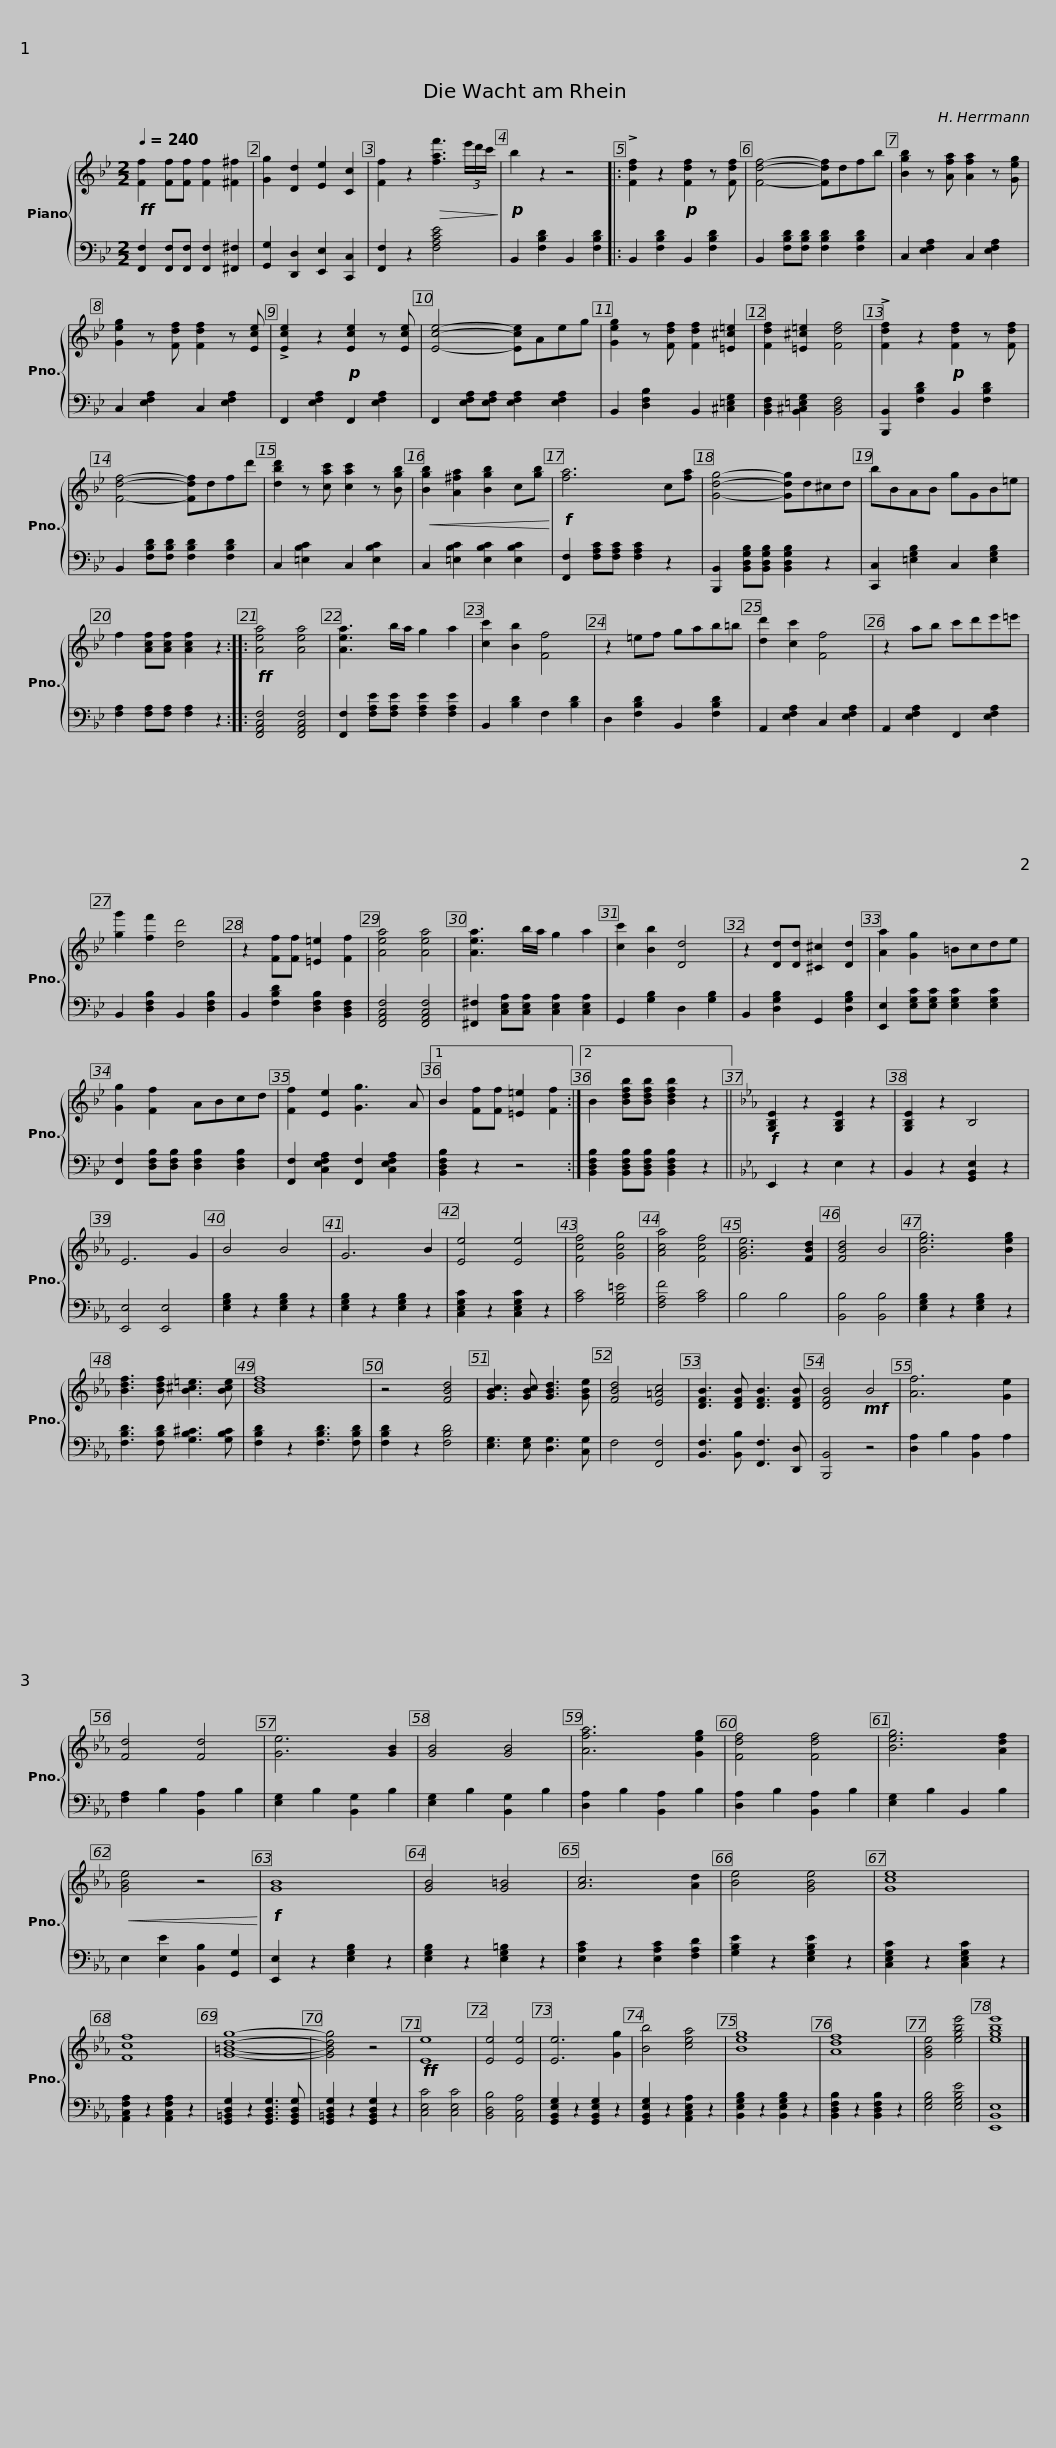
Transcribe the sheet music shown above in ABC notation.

X:1
%%score { 1 | 2 }
L:1/8
Q:1/4=240
M:2/2
I:linebreak $
K:Bb
V:1 treble
V:2 bass
V:1
!ff! [Ff]2 [Ff][Ff] [Ff]2 [^F^f]2 | [Gg]2 [Dd]2 [Ee]2 [Cc]2 | [Ff]2 z2!>(! [faf']3 (3e'/d'/c'/!>)! |!p! b2 z2 z4 |: !>![Fdf]2 z2!p! [Fdf]2 z [Fdf] | %5
 [Fdf]4- [Fdf]dfb | [Bgb]2 z [Afa] [Afa]2 z [Geg] |$ [Geg]2 z [Fdf] [Fdf]2 z [Ece] | !>![Ece]2 z2!p! [Ece]2 z [Ece] | [Ece]4- [Ece]Aeg | %10
 [Geg]2 z [Fdf] [Fdf]2 [=E^c=e]2 | [Fdf]2 [=E^c=e]2 [Fdf]4 | !>![Fdf]2 z2!p! [Fdf]2 z [Fdf] |$ [Fdf]4- [Fdf]dfd' | [dbd']2 z [cac'] [cac']2 z [Bgb] | %15
!<(! [Bgb]2 [A^fa]2 [Bgb]2 c[gb]!<)! |!f! [fa]6 c[fa] | [Gdg]4- [Gdg]d^cd |$ bBAB gGB=e | f2 [Acf][Acf] [Acf]2 z2 :: %20
!ff! [Aea]4 [Aea]4 | [Aea]3 b/a/ g2 a2 | [cc']2 [Bb]2 [Ff]4 | z2 =ef gab=b | [dd']2 [cc']2 [Ff]4 |$ %25
 z2 ab c'd'e'=e' | [gg']2 [ff']2 [dd']4 | z2 [Ff][Ff] [=E=e]2 [Ff]2 | [Aea]4 [Aea]4 | [Aea]3 b/a/ g2 a2 | %30
 [cc']2 [Bb]2 [Dd]4 | z2 [Dd][Dd] [^C^c]2 [Dd]2 |$ [Aa]2 [Gg]2 =Bcde | [Gg]2 [Ff]2 ABcd | [Ff]2 [Ee]2 [Gg]3 A |1 %35
 B2 [Ff][Ff] [=E=e]2 [Ff]2 :|2 B2 [Bdfb][Bdfb] [Bdfb]2 z2 ||[K:Eb]!f! [G,B,E]2 z2 [G,B,E]2 z2 | [G,B,E]2 z2 B,4 |$ E6 G2 | %40
 B4 B4 | G6 B2 | [Ee]4 [Ee]4 | [Fcf]4 [Gcg]4 | [Aca]4 [Fcf]4 | %45
 [GBe]6 [FBd]2 | [FBd]4 B4 | [Beg]6 [Beg]2 | [Bdf]3 [Bdf] [B^c=e]3 [Bce] |$ [Bdf]8 | %50
 z4 [FBd]4 | [GBc]3 [GBc] [GBd]3 [GBe] | [FBd]4 [E=Ac]4 | [DFB]3 [DFB] [DFB]3 [DFB] | [DFB]4!mf! B4 | %55
 [Af]6 [Ge]2 | [Fd]4 [Fd]4 | [Ge]6 [GB]2 | [GB]4 [GB]4 |$ [Afa]6 [Geg]2 | %60
 [Fdf]4 [Fdf]4 | [Beg]6 [Adf]2 |!<(! [GBe]4 z4!<)! |!f! [GB]8 | [GB]4 [G=B]4 | %65
 [Ac]6 [Ad]2 | [Be]4 [GBe]4 | [Gce]8 | [Fcf]8 |$ [G=Bdg]8- | %70
 [GBdg]4 z4 |!ff! [Ee]8 | [Ee]4 [Ee]4 | [Ee]6 [Gg]2 | [Bb]4 [cea]4 | %75
 [Beg]8 | [Adf]8 | [GBe]4 [egbe']4 | [egbe']8 |] %79
V:2
 [F,,F,]2 [F,,F,][F,,F,] [F,,F,]2 [^F,,^F,]2 | [G,,G,]2 [D,,D,]2 [E,,E,]2 [C,,C,]2 | [F,,F,]2 z2 [F,A,CE]4 | B,,2 [F,B,D]2 B,,2 [F,B,D]2 |: B,,2 [F,B,D]2 B,,2 [F,B,D]2 | %5
 B,,2 [F,B,D][F,B,D] [F,B,D]2 [F,B,D]2 | C,2 [E,F,A,]2 C,2 [E,F,A,]2 |$ C,2 [E,F,A,]2 C,2 [E,F,A,]2 | F,,2 [E,F,A,]2 F,,2 [E,F,A,]2 | F,,2 [E,F,A,][E,F,A,] [E,F,A,]2 [E,F,A,]2 | %10
 B,,2 [D,F,B,]2 B,,2 [^C,=E,G,]2 | [B,,D,F,]2 [B,,^C,=E,G,]2 [B,,D,F,]4 | [B,,,B,,]2 [F,B,D]2 B,,2 [F,B,D]2 |$ B,,2 [F,B,D][F,B,D] [F,B,D]2 [F,B,D]2 | C,2 [=E,B,C]2 C,2 [E,B,C]2 | %15
 C,2 [=E,B,C]2 [E,B,C]2 [E,B,C]2 | [F,,F,]2 [F,A,C][F,A,C] [F,A,C]2 z2 | [B,,,B,,]2 [B,,D,G,B,][B,,D,G,B,] [B,,D,G,B,]2 z2 |$ [C,,C,]2 [=E,G,B,]2 C,2 [E,G,B,]2 | [F,A,]2 [F,A,][F,A,] [F,A,]2 z2 :: %20
 [F,,A,,C,F,]4 [F,,A,,C,F,]4 | [F,,F,]2 [F,A,E][F,A,E] [F,A,E]2 [F,A,E]2 | B,,2 [B,D]2 F,2 [B,D]2 | D,2 [F,B,D]2 B,,2 [F,B,D]2 | A,,2 [E,F,A,]2 C,2 [E,F,A,]2 |$ %25
 A,,2 [E,F,A,]2 F,,2 [E,F,A,]2 | B,,2 [D,F,B,]2 B,,2 [D,F,B,]2 | B,,2 [F,B,D]2 [D,F,B,]2 [B,,D,F,]2 | [F,,A,,C,F,]4 [F,,A,,C,F,]4 | [^F,,^F,]2 [C,E,A,][C,E,A,] [C,E,A,]2 [C,E,A,]2 | %30
 G,,2 [G,B,]2 D,2 [G,B,]2 | B,,2 [D,G,B,]2 G,,2 [D,G,B,]2 |$ [E,,E,]2 [E,G,C][E,G,C] [E,G,C]2 [E,G,C]2 | [F,,F,]2 [D,F,B,][D,F,B,] [D,F,B,]2 [D,F,B,]2 | [F,,F,]2 [C,E,F,A,]2 [F,,F,]2 [C,E,F,A,]2 |1 %35
 [B,,D,F,B,]2 z2 z4 :|2 [B,,D,F,B,]2 [B,,D,F,B,][B,,D,F,B,] [B,,D,F,B,]2 z2 ||[K:Eb] E,,2 z2 E,2 z2 | B,,2 z2 [G,,B,,E,]2 z2 |$ [E,,E,]4 [E,,E,]4 | %40
 [E,G,B,]2 z2 [E,G,B,]2 z2 | [E,G,B,]2 z2 [E,G,B,]2 z2 | [C,E,G,C]2 z2 [C,E,G,C]2 z2 | [A,C]4 [G,B,=E]4 | [F,A,F]4 [A,C]4 | %45
 B,4 B,4 | [B,,B,]4 [B,,B,]4 | [E,G,B,]2 z2 [E,G,B,]2 z2 | [F,B,D]3 [F,B,D] [G,B,^C]3 [G,B,C] |$ [F,B,D]2 z2 [F,B,D]3 [F,B,D] | %50
 [F,B,D]2 z2 [F,B,D]4 | [E,G,]3 [E,G,] [D,G,]3 [C,G,] | F,4 [F,,F,]4 | [B,,F,]3 [B,,B,] [F,,F,]3 [D,,D,] | [B,,,B,,]4 z4 | %55
 [D,A,]2 B,2 [B,,A,]2 A,2 | [F,A,]2 B,2 [B,,A,]2 B,2 | [E,G,]2 B,2 [B,,G,]2 B,2 | [E,G,]2 B,2 [B,,G,]2 B,2 |$ [D,A,]2 B,2 [B,,A,]2 B,2 | %60
 [D,A,]2 B,2 [B,,A,]2 B,2 | [E,G,]2 B,2 B,,2 B,2 | E,2 [E,E]2 [B,,B,]2 [G,,G,]2 | [E,,E,]2 z2 [E,G,B,]2 z2 | [E,G,B,]2 z2 [E,G,=B,]2 z2 | %65
 [E,A,C]2 z2 [E,A,C]2 [F,A,D]2 | [G,B,E]2 z2 [E,G,B,E]2 z2 | [C,E,G,C]2 z2 [C,E,G,C]2 z2 | [A,,C,F,A,]2 z2 [A,,C,F,A,]2 z2 |$ [G,,=B,,D,G,]2 z2 [G,,B,,D,G,]3 [G,,B,,D,G,] | %70
 [G,,=B,,D,G,]2 z2 [G,,B,,D,G,]2 z2 | [C,E,C]4 [C,E,C]4 | [B,,D,B,]4 [A,,C,A,]4 | [G,,B,,E,G,]2 z2 [G,,B,,E,G,]2 z2 | [G,,B,,E,G,]2 z2 [A,,C,E,A,]2 z2 | %75
 [B,,E,G,B,]2 z2 [B,,E,G,B,]2 z2 | [B,,D,F,B,]2 z2 [B,,D,F,B,]2 z2 | [E,G,B,]4 [E,G,B,E]4 | [E,,B,,E,]8 |] %79
